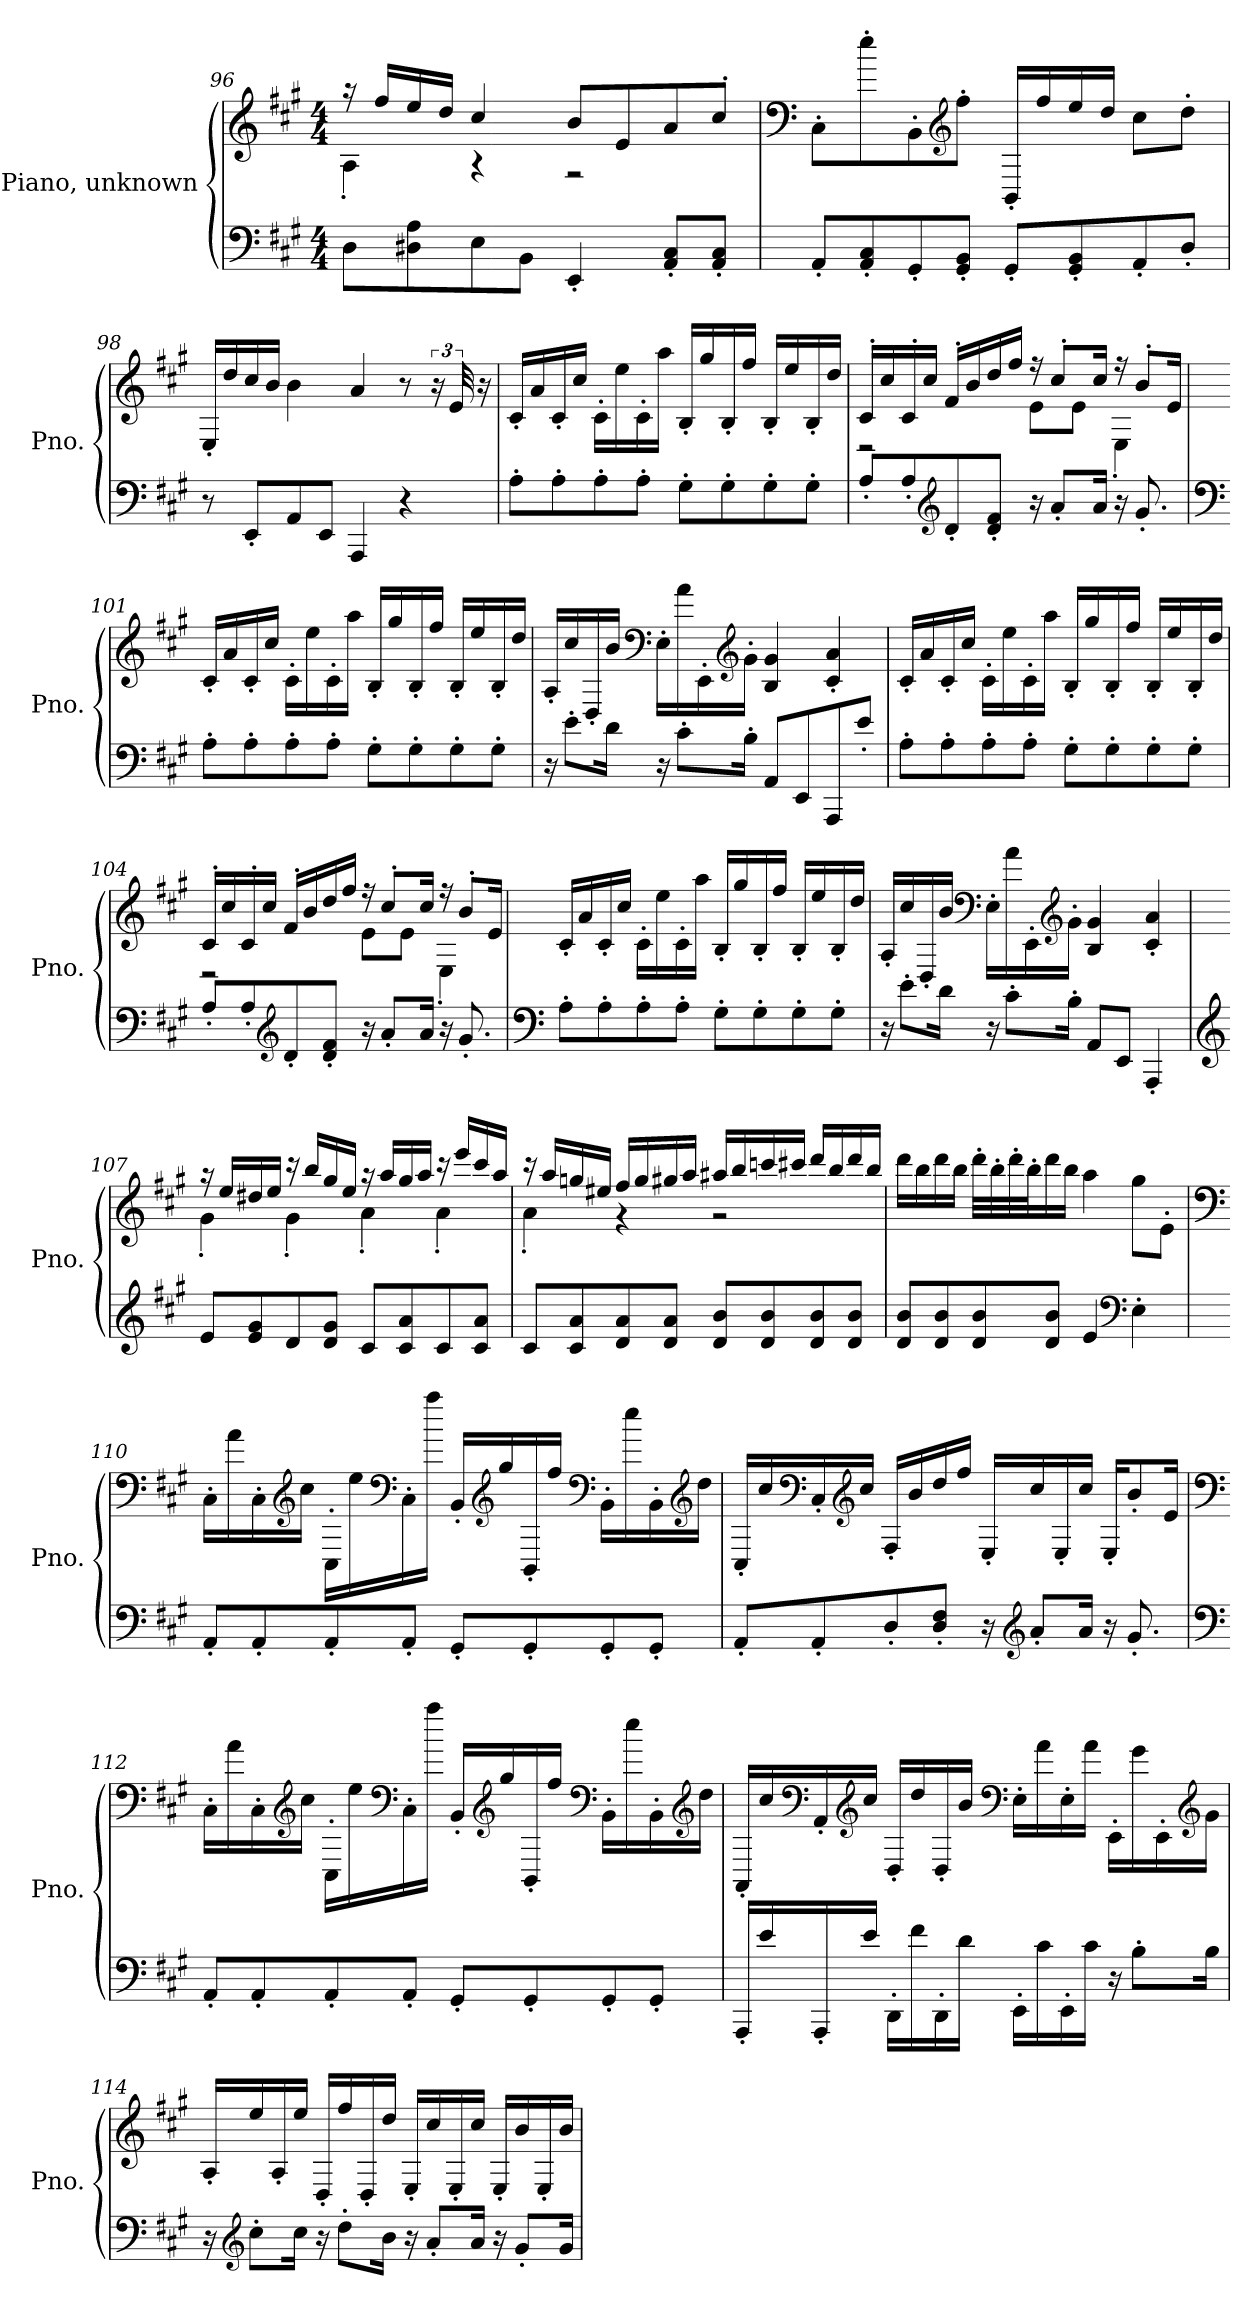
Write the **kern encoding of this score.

**kern	**kern
*part1	*part1
*staff2	*staff1
*I"Piano, unknown	*
*I'Pno.	*
*clefF4	*clefG2
*k[f#c#g#]	*k[f#c#g#]
*M4/4	*M4/4
=96	=96
*	*^
8D\L	16r	4A'\
.	16ff#/LL	.
8D#X\ 8A\	16ee/	.
.	16dd/JJ	.
8E\	4cc#/	4r
8BB\J	.	.
4EE'/	8b/L	2r
.	8e/	.
8AA/' 8C#/'L	8a/	.
8AA/' 8C#/'J	8cc#'/J	.
*	*v	*v
!!LO:LB:g=z
=97	=97
*	*clefF4
8AA'/L	8C#'\L
8AA/' 8C#/'	8ee'\
8GG#'/	8BB'\
*	*clefG2
8GG#/' 8BB/'J	8ff#'\J
8GG#'/L	16BB'/LL
.	16ff#/
8GG#/' 8BB/'	16ee/
.	16dd/JJ
8AA'/	8cc#\L
8D'/J	8dd'\J
=98	=98
8r	16E'/LL
.	16dd/
8EE'/L	16cc#/
.	16b/JJ
8AA/	4b\
8EE/J	.
4AAA/	4a/
4r	8r
.	24r
.	48e/
.	16r
=99	=99
8A'\L	16c#'/LL
.	16a/
8A'\	16c#'/
.	16cc#/JJ
8A'\	16c#'\LL
.	16ee\
8A'\J	16c#'\
.	16aa\JJ
8G#'\L	16B'/LL
.	16gg#/
8G#'\	16B'/
.	16ff#/JJ
8G#'\	16B'/LL
.	16ee/
8G#'\J	16B'/
.	16dd/JJ
!!LO:LB:g=z
=100	=100
*	*^
8A'/L	16c#'/LL	2r
.	16cc#/	.
8A'/	16c#'/	.
.	16cc#/JJ	.
*clefG2	*	*
8d'/	16f#'/LL	.
.	16b/	.
8d/' 8f#/'J	16dd/	.
.	16ff#/JJ	.
16r	16r	8e\L
8a'/L	8cc#'/L	.
.	.	8e\J
16a/Jk	16cc#/Jk	.
16r	16r	4E'\
8.g#'/	8b'/L	.
.	16e/Jk	.
*	*v	*v
=101	=101
*clefF4	*
8A'\L	16c#'/LL
.	16a/
8A'\	16c#'/
.	16cc#/JJ
8A'\	16c#'\LL
.	16ee\
8A'\J	16c#'\
.	16aa\JJ
8G#'\L	16B'/LL
.	16gg#/
8G#'\	16B'/
.	16ff#/JJ
8G#'\	16B'/LL
.	16ee/
8G#'\J	16B'/
.	16dd/JJ
!!LO:LB:g=z
=102	=102
16r	16A'/LL
8e'\L	16cc#/
.	16D'/
16d\Jk	16b/JJ
*	*clefF4
16r	16E'\LL
8c#'\L	16a\
.	16EE'\
*	*clefG2
16B'\Jk	16g#'\JJ
8AA/L	4B/ 4g#/
8EE/	.
8AAA/	4c#/' 4a/'
8e'/J	.
=103	=103
8A'\L	16c#'/LL
.	16a/
8A'\	16c#'/
.	16cc#/JJ
8A'\	16c#'\LL
.	16ee\
8A'\J	16c#'\
.	16aa\JJ
8G#'\L	16B'/LL
.	16gg#/
8G#'\	16B'/
.	16ff#/JJ
8G#'\	16B'/LL
.	16ee/
8G#'\J	16B'/
.	16dd/JJ
!!LO:PB:g=z
=104	=104
*	*^
8A'/L	16c#'/LL	2r
.	16cc#/	.
8A'/	16c#'/	.
.	16cc#/JJ	.
*clefG2	*	*
8d'/	16f#'/LL	.
.	16b/	.
8d/' 8f#/'J	16dd/	.
.	16ff#/JJ	.
16r	16r	8e\L
8a'/L	8cc#'/L	.
.	.	8e\J
16a/Jk	16cc#/Jk	.
16r	16r	4E'\
8.g#'/	8b'/L	.
.	16e/Jk	.
*	*v	*v
=105	=105
*clefF4	*
8A'\L	16c#'/LL
.	16a/
8A'\	16c#'/
.	16cc#/JJ
8A'\	16c#'\LL
.	16ee\
8A'\J	16c#'\
.	16aa\JJ
8G#'\L	16B'/LL
.	16gg#/
8G#'\	16B'/
.	16ff#/JJ
8G#'\	16B'/LL
.	16ee/
8G#'\J	16B'/
.	16dd/JJ
!!LO:LB:g=z
=106	=106
16r	16A'/LL
8e'\L	16cc#/
.	16D'/
16d\Jk	16b/JJ
*	*clefF4
16r	16E'\LL
8c#'\L	16a\
.	16EE'\
*	*clefG2
16B'\Jk	16g#'\JJ
8AA/L	4B/ 4g#/
8EE/J	.
4AAA'/	4c#/' 4a/'
=107	=107
*clefG2	*
*	*^
8e/L	16r	4g#'\
.	16ee/LL	.
8e/ 8g#/	16dd#X/	.
.	16ee/JJ	.
8d/	16r	4g#'\
.	16bb/LL	.
8d/ 8g#/J	16gg#/	.
.	16ee/JJ	.
8c#/L	16r	4a'\
.	16aa/LL	.
8c#/ 8a/	16gg#/	.
.	16aa/JJ	.
8c#/	16r	4a'\
.	16eee/LL	.
8c#/ 8a/J	16ccc#/	.
.	16aa/JJ	.
!!LO:LB:g=z	!!
=108	=108	=108
8c#/L	16r	4a'\
.	16aa/LL	.
8c#/ 8a/	16ggn/	.
.	16ee#X/JJ	.
8d/ 8a/	16ff#/LL	4r
.	16gg/	.
8d/ 8a/J	16gg#X/	.
.	16aa/JJ	.
8d/ 8b/L	16aa#X/LL	2r
.	16bb/	.
8d/ 8b/	16cccn/	.
.	16ccc#X/JJ	.
8d/ 8b/	16ddd/LL	.
.	16bb/	.
8d/ 8b/J	16ddd/	.
.	16bb/JJ	.
*	*v	*v
=109	=109
8d/ 8b/L	16ddd\LL
.	16bb\
8d/ 8b/	16ddd\
.	16bb\JJ
8d/ 8b/	32ddd'\LLL
.	32bb'\
.	32ddd'\
.	32bb'\J
8d/ 8b/J	16ddd\
.	16bb\JJ
4e/	4aa\
*clefF4	*
4E'\	8gg#\L
.	8e'\J
!!LO:LB:g=z
=110	=110
*	*clefF4
8AA'/L	16C#'\LL
.	16a\
8AA'/	16C#'\
*	*clefG2
.	16cc#\JJ
8AA'/	16C#'\LL
.	16ee\
*	*clefF4
8AA'/J	16C#'\
.	16aa\JJ
8GG#'/L	16BB'/LL
*	*clefG2
.	16gg#/
8GG#'/	16BB'/
.	16ff#/JJ
*	*clefF4
8GG#'/	16BB'\LL
.	16ee\
8GG#'/J	16BB'\
*	*clefG2
.	16dd\JJ
=111	=111
8AA'/L	16C#'/LL
.	16cc#/
*	*clefF4
8AA'/	16C#'/
*	*clefG2
.	16cc#/JJ
8D'/	16F#'/LL
.	16b/
8D/' 8F#/'J	16dd/
.	16ff#/JJ
16r	16E'/LL
*clefG2	*
8a'/L	16cc#/
.	16E'/
16a/Jk	16cc#/JJ
16r	16E'/KL
8.g#'/	8b'/
.	16e/Jk
!!LO:LB:g=z
=112	=112
*clefF4	*clefF4
8AA'/L	16C#'\LL
.	16a\
8AA'/	16C#'\
*	*clefG2
.	16cc#\JJ
8AA'/	16C#'\LL
.	16ee\
*	*clefF4
8AA'/J	16C#'\
.	16aa\JJ
8GG#'/L	16BB'/LL
*	*clefG2
.	16gg#/
8GG#'/	16BB'/
.	16ff#/JJ
*	*clefF4
8GG#'/	16BB'\LL
.	16ee\
8GG#'/J	16BB'\
*	*clefG2
.	16dd\JJ
!!LO:LB:g=z
=113	=113
16AAA'/LL	16AA'/LL
16e/	16cc#/
*	*clefF4
16AAA'/	16AA'/
*	*clefG2
16e/JJ	16cc#/JJ
16DD'\LL	16D'/LL
16f#\	16dd/
16DD'\	16D'/
16d\JJ	16b/JJ
*	*clefF4
16EE'\LL	16E'\LL
16c#\	16a\
16EE'\	16E'\
16c#\JJ	16a\JJ
16r	16EE'\LL
8B'\L	16g#\
.	16EE'\
*	*clefG2
16B\Jk	16g#\JJ
=114	=114
16r	16A'/LL
*clefG2	*
8cc#'\L	16ee/
.	16A'/
16cc#\Jk	16ee/JJ
16r	16D'/LL
8dd'\L	16ff#/
.	16D'/
16b\Jk	16dd/JJ
16r	16E'/LL
8a'/L	16cc#/
.	16E'/
16a/Jk	16cc#/JJ
16r	16E'/LL
8g#'/L	16b/
.	16E'/
16g#/Jk	16b/JJ
=	=
*-	*-
